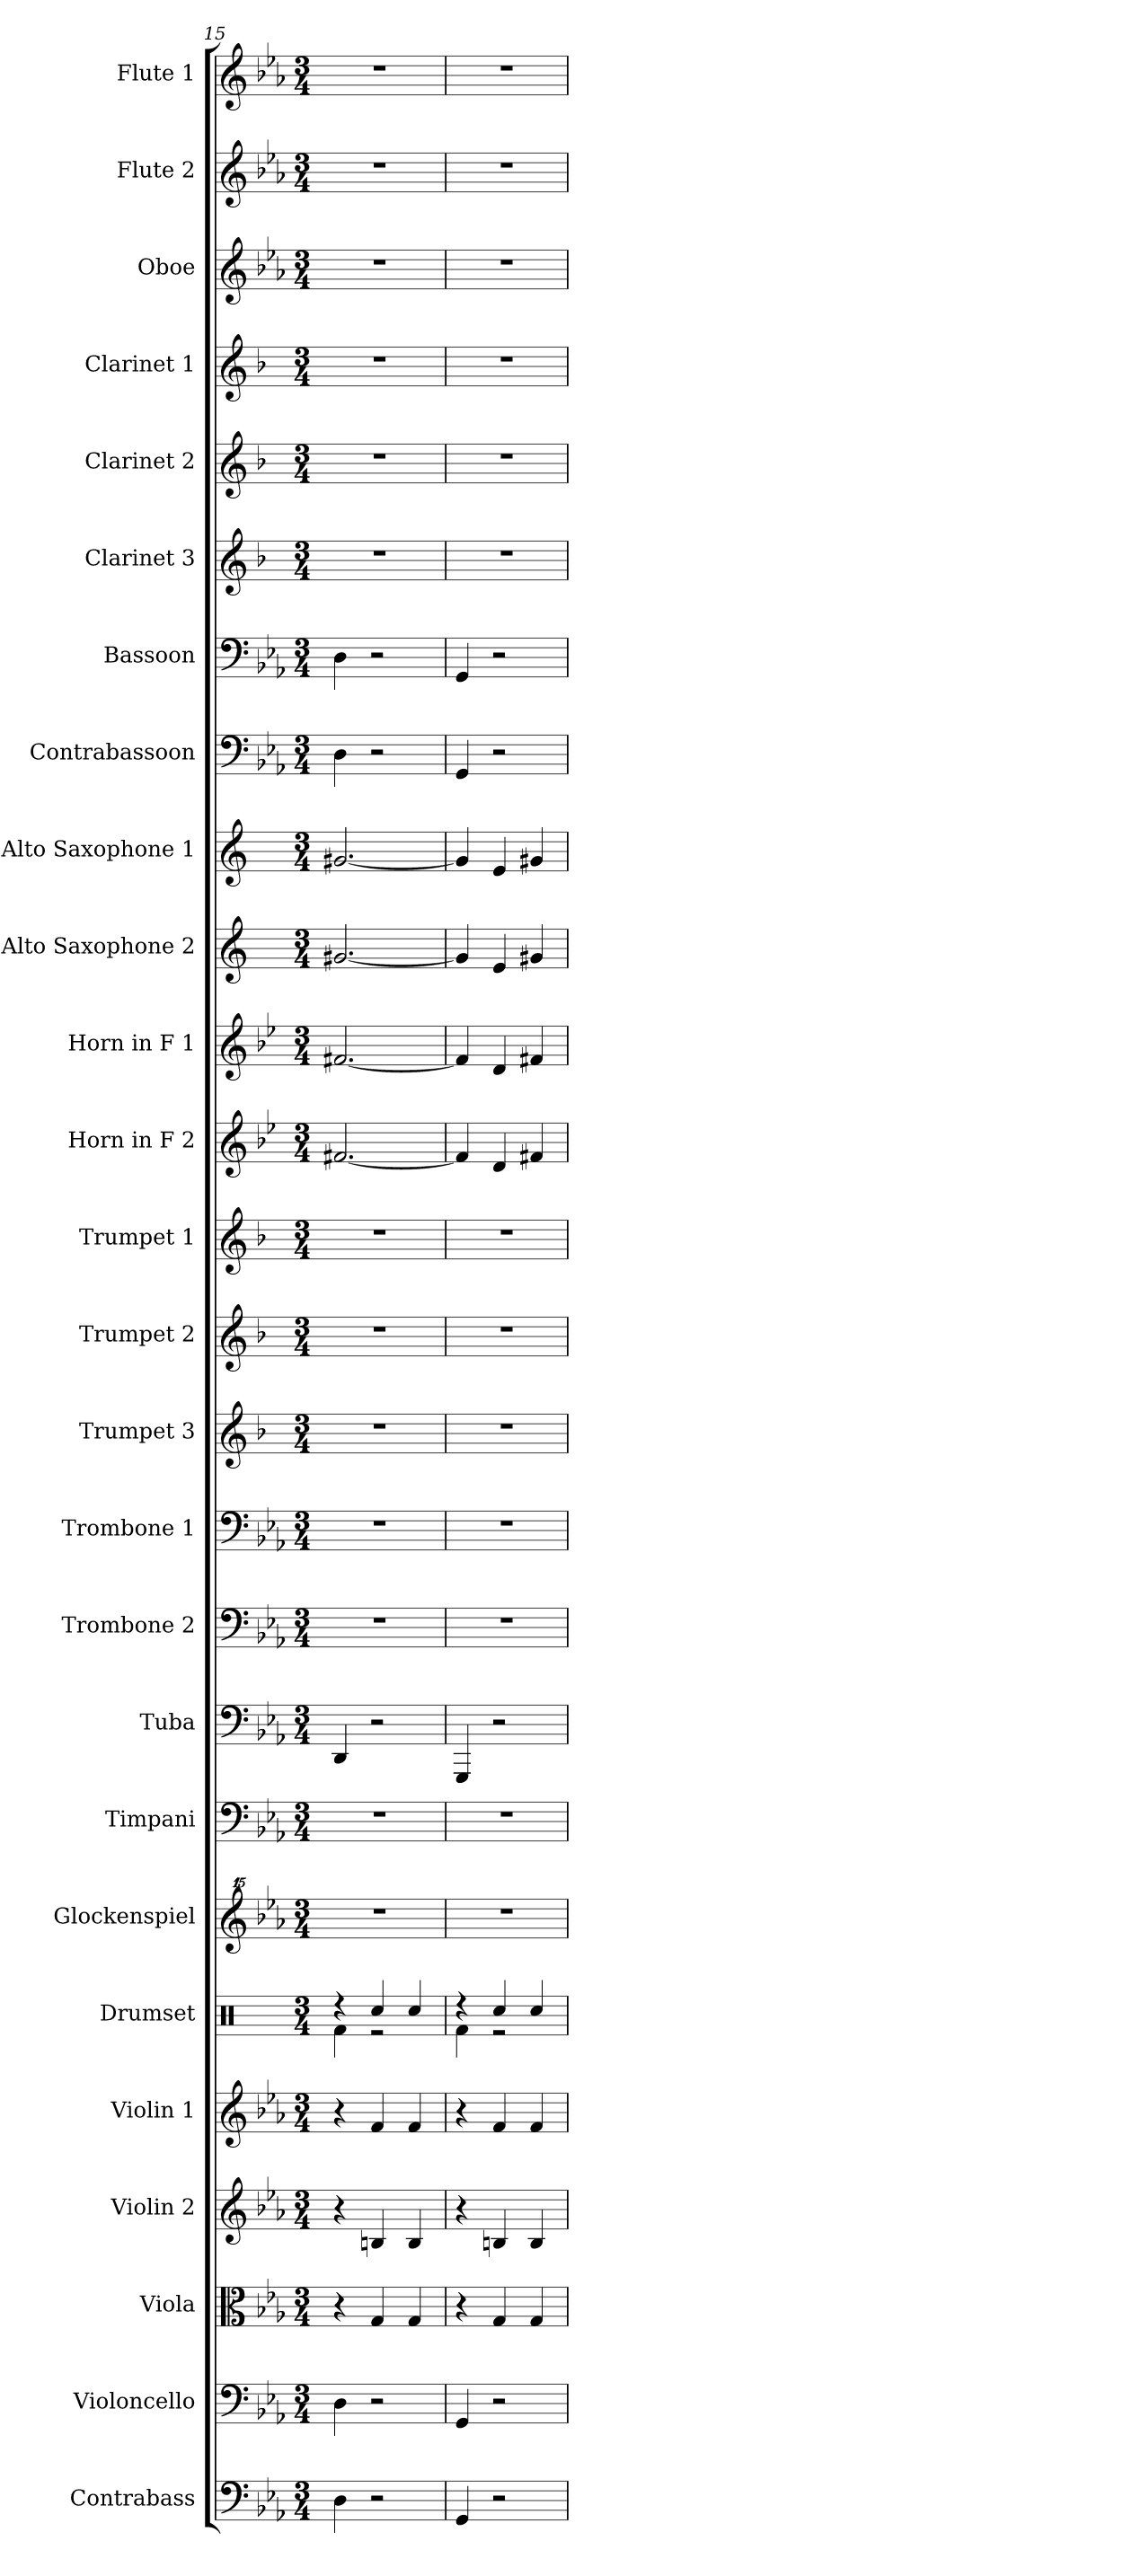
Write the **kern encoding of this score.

**kern	**kern	**kern	**kern	**kern	**kern	**kern	**kern	**kern	**kern	**kern	**kern	**kern	**kern	**kern	**kern	**kern	**kern	**kern	**kern	**kern	**kern	**kern	**kern	**kern	**kern
*part26	*part25	*part24	*part23	*part22	*part21	*part20	*part19	*part18	*part17	*part16	*part15	*part14	*part13	*part12	*part11	*part10	*part9	*part8	*part7	*part6	*part5	*part4	*part3	*part2	*part1
*staff26	*staff25	*staff24	*staff23	*staff22	*staff21	*staff20	*staff19	*staff18	*staff17	*staff16	*staff15	*staff14	*staff13	*staff12	*staff11	*staff10	*staff9	*staff8	*staff7	*staff6	*staff5	*staff4	*staff3	*staff2	*staff1
*I"Contrabass	*I"Violoncello	*I"Viola	*I"Violin 2	*I"Violin 1	*I"Drumset	*I"Glockenspiel	*I"Timpani	*I"Tuba	*I"Trombone 2	*I"Trombone 1	*I"Trumpet 3	*I"Trumpet 2	*I"Trumpet 1	*I"Horn in F 2	*I"Horn in F 1	*I"Alto Saxophone 2	*I". Alto Saxophone 1	*I"Contrabassoon	*I"Bassoon	*I"Clarinet 3	*I"Clarinet 2	*I"Clarinet 1	*I"Oboe	*I"Flute 2	*I"Flute 1
*I'Cb.	*I'Vlc.	*I'Vla.	*I'Vln. 2	*I'Vln. 1	*I'Drs.	*I'Glk.	*	*I'Tba.	*I'Tbn.	*	*	*I'2/3. Trp.	*I'1. Trp.	*	*I'1/2. Hn.	*I'A. Sax.	*I'1/2. Asax.	*I'Cbsn.	*I'Bsn.	*	*	*	*I'Ob.	*I'Fl.	*I'Fl.
*clefF4	*clefF4	*clefC3	*clefG2	*clefG2	*clefX	*clefG^^2	*clefF4	*clefF4	*clefF4	*clefF4	*clefG2	*clefG2	*clefG2	*clefG2	*clefG2	*clefG2	*clefG2	*clefF4	*clefF4	*clefG2	*clefG2	*clefG2	*clefG2	*clefG2	*clefG2
*ITrd7c12	*	*	*	*	*	*	*	*	*	*	*ITrd1c2	*ITrd1c2	*ITrd1c2	*ITrd4c7	*ITrd4c7	*ITrd5c9	*ITrd5c9	*ITrd7c12	*	*ITrd1c2	*ITrd1c2	*ITrd1c2	*	*	*
*k[b-e-a-]	*k[b-e-a-]	*k[b-e-a-]	*k[b-e-a-]	*k[b-e-a-]	*k[]	*k[b-e-a-]	*k[b-e-a-]	*k[b-e-a-]	*k[b-e-a-]	*k[b-e-a-]	*k[b-e-a-]	*k[b-e-a-]	*k[b-e-a-]	*k[b-e-a-]	*k[b-e-a-]	*k[b-e-a-]	*k[b-e-a-]	*k[b-e-a-]	*k[b-e-a-]	*k[b-e-a-]	*k[b-e-a-]	*k[b-e-a-]	*k[b-e-a-]	*k[b-e-a-]	*k[b-e-a-]
*M3/4	*M3/4	*M3/4	*M3/4	*M3/4	*M3/4	*M3/4	*M3/4	*M3/4	*M3/4	*M3/4	*M3/4	*M3/4	*M3/4	*M3/4	*M3/4	*M3/4	*M3/4	*M3/4	*M3/4	*M3/4	*M3/4	*M3/4	*M3/4	*M3/4	*M3/4
=15	=15	=15	=15	=15	=15	=15	=15	=15	=15	=15	=15	=15	=15	=15	=15	=15	=15	=15	=15	=15	=15	=15	=15	=15	=15
*	*	*	*	*	*^	*	*	*	*	*	*	*	*	*	*	*	*	*	*	*	*	*	*	*	*
4DD\	4D\	4r	4r	4r	4r	4Rf\	2.r	2.r	4DD/	2.r	2.r	2.r	2.r	2.r	[2.Bn/	[2.Bn/	[2.Bn/	[2.Bn/	4DD\	4D\	2.r	2.r	2.r	2.r	2.r	2.r
2r	2r	4G/	4Bn/	4f/	4Rcc/	2r	.	.	2r	.	.	.	.	.	.	.	.	.	2r	2r	.	.	.	.	.	.
.	.	4G/	4B/	4f/	4Rcc/	.	.	.	.	.	.	.	.	.	.	.	.	.	.	.	.	.	.	.	.	.
=16	=16	=16	=16	=16	=16	=16	=16	=16	=16	=16	=16	=16	=16	=16	=16	=16	=16	=16	=16	=16	=16	=16	=16	=16	=16	=16
4GGG/	4GG/	4r	4r	4r	4r	4Rf\	2.r	2.r	4GGG/	2.r	2.r	2.r	2.r	2.r	4B/]	4B/]	4B/]	4B/]	4GGG/	4GG/	2.r	2.r	2.r	2.r	2.r	2.r
2r	2r	4G/	4Bn/	4f/	4Rcc/	2r	.	.	2r	.	.	.	.	.	4G/	4G/	4G/	4G/	2r	2r	.	.	.	.	.	.
.	.	4G/	4B/	4f/	4Rcc/	.	.	.	.	.	.	.	.	.	4Bn/	4Bn/	4Bn/	4Bn/	.	.	.	.	.	.	.	.
*	*	*	*	*	*v	*v	*	*	*	*	*	*	*	*	*	*	*	*	*	*	*	*	*	*	*	*
=	=	=	=	=	=	=	=	=	=	=	=	=	=	=	=	=	=	=	=	=	=	=	=	=	=
*-	*-	*-	*-	*-	*-	*-	*-	*-	*-	*-	*-	*-	*-	*-	*-	*-	*-	*-	*-	*-	*-	*-	*-	*-	*-
